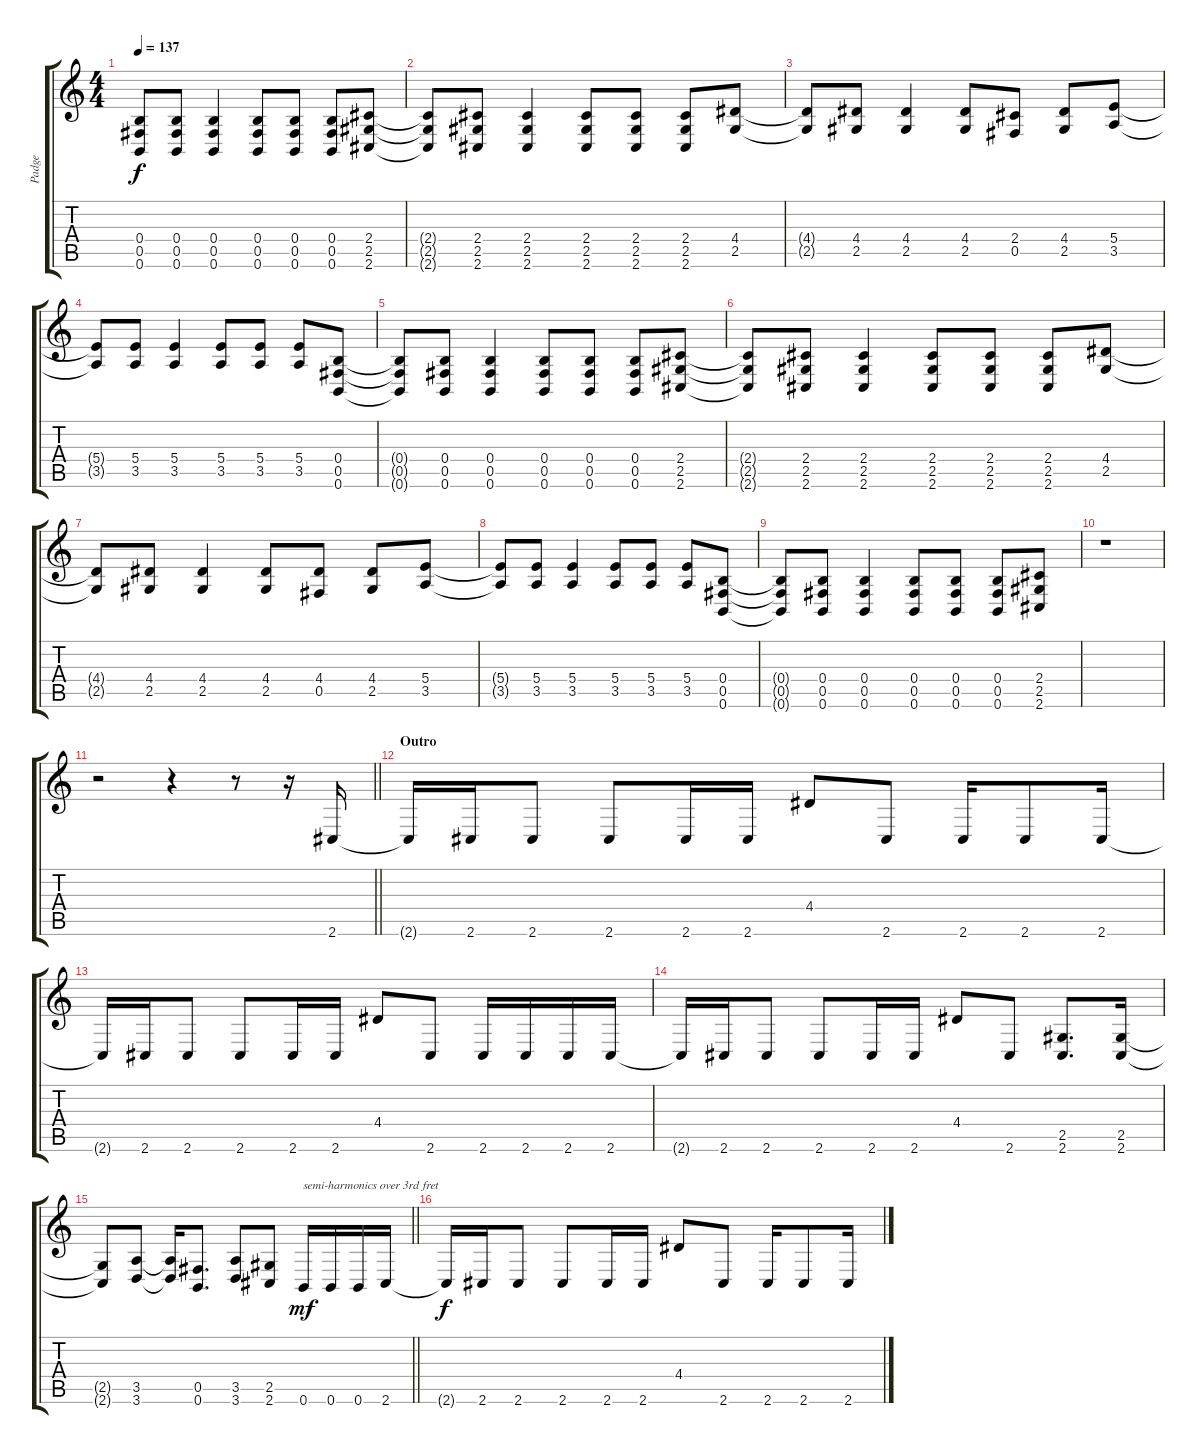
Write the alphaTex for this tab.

\track ("Padge" "Padge") {instrument distortionguitar}
\staff {score tabs}
\tuning (Db4 Ab3 E3 B2 Gb2 B1) {hide}
\ts (4 4)
\tempo 137
\clef g2
\ks c
(0.4{t} 0.5{t} 0.6{t}).8{dy f} (0.4 0.5 0.6).8 (0.4 0.5 0.6).4 (0.4 0.5 0.6).8 (0.4 0.5 0.6).8 (0.4 0.5 0.6).8 (2.4 2.5 2.6).8 |
(2.4{t} 2.5{t} 2.6{t}).8 (2.4 2.5 2.6).8 (2.4 2.5 2.6).4 (2.4 2.5 2.6).8 (2.4 2.5 2.6).8 (2.4 2.5 2.6).8 (4.4 2.5).8 |
(4.4{t} 2.5{t}).8 (4.4 2.5).8 (4.4 2.5).4 (4.4 2.5).8 (2.4 0.5).8 (4.4 2.5).8 (5.4 3.5).8 |
(5.4{t} 3.5{t}).8 (5.4 3.5).8 (5.4 3.5).4 (5.4 3.5).8 (5.4 3.5).8 (5.4 3.5).8 (0.4 0.5 0.6).8 |
(0.4{t} 0.5{t} 0.6{t}).8 (0.4 0.5 0.6).8 (0.4 0.5 0.6).4 (0.4 0.5 0.6).8 (0.4 0.5 0.6).8 (0.4 0.5 0.6).8 (2.4 2.5 2.6).8 |
(2.4{t} 2.5{t} 2.6{t}).8 (2.4 2.5 2.6).8 (2.4 2.5 2.6).4 (2.4 2.5 2.6).8 (2.4 2.5 2.6).8 (2.4 2.5 2.6).8 (4.4 2.5).8 |
(4.4{t} 2.5{t}).8 (4.4 2.5).8 (4.4 2.5).4 (4.4 2.5).8 (4.4 0.5).8 (4.4 2.5).8 (5.4 3.5).8 |
(5.4{t} 3.5{t}).8 (5.4 3.5).8 (5.4 3.5).4 (5.4 3.5).8 (5.4 3.5).8 (5.4 3.5).8 (0.4 0.5 0.6).8 |
(0.4{t} 0.5{t} 0.6{t}).8 (0.4 0.5 0.6).8 (0.4 0.5 0.6).4 (0.4 0.5 0.6).8 (0.4 0.5 0.6).8 (0.4 0.5 0.6).8 (2.4 2.5 2.6).8 |
r.1 |
\barLineRight lightlight
r.2 r.4 r.8 r.16 2.6.16 |
\section ("" "Outro")
2.6{t}.16 2.6.16 2.6.8 2.6.8 2.6.16 2.6.16 4.4.8 2.6.8 2.6.16 2.6.8 2.6.16 |
2.6{t}.16 2.6.16 2.6.8 2.6.8 2.6.16 2.6.16 4.4.8 2.6.8 2.6.16 2.6.16 2.6.16 2.6.16 |
2.6{t}.16 2.6.16 2.6.8 2.6.8 2.6.16 2.6.16 4.4.8 2.6.8 (2.5 2.6).8{d} (2.5 2.6).16 |
\barLineRight lightlight
(2.5{t} 2.6{t}).8 (3.5 3.6).8 (3.5{t} 3.6{t}).16 (0.5 0.6).8{d} (3.5 3.6).8 (2.5 2.6).8 0.6.16{txt "semi-harmonics over 3rd fret" dy mf} 0.6.16 0.6.16 2.6.16 |
2.6{t}.16{dy f} 2.6.16 2.6.8 2.6.8 2.6.16 2.6.16 4.4.8 2.6.8 2.6.16 2.6.8 2.6.16
